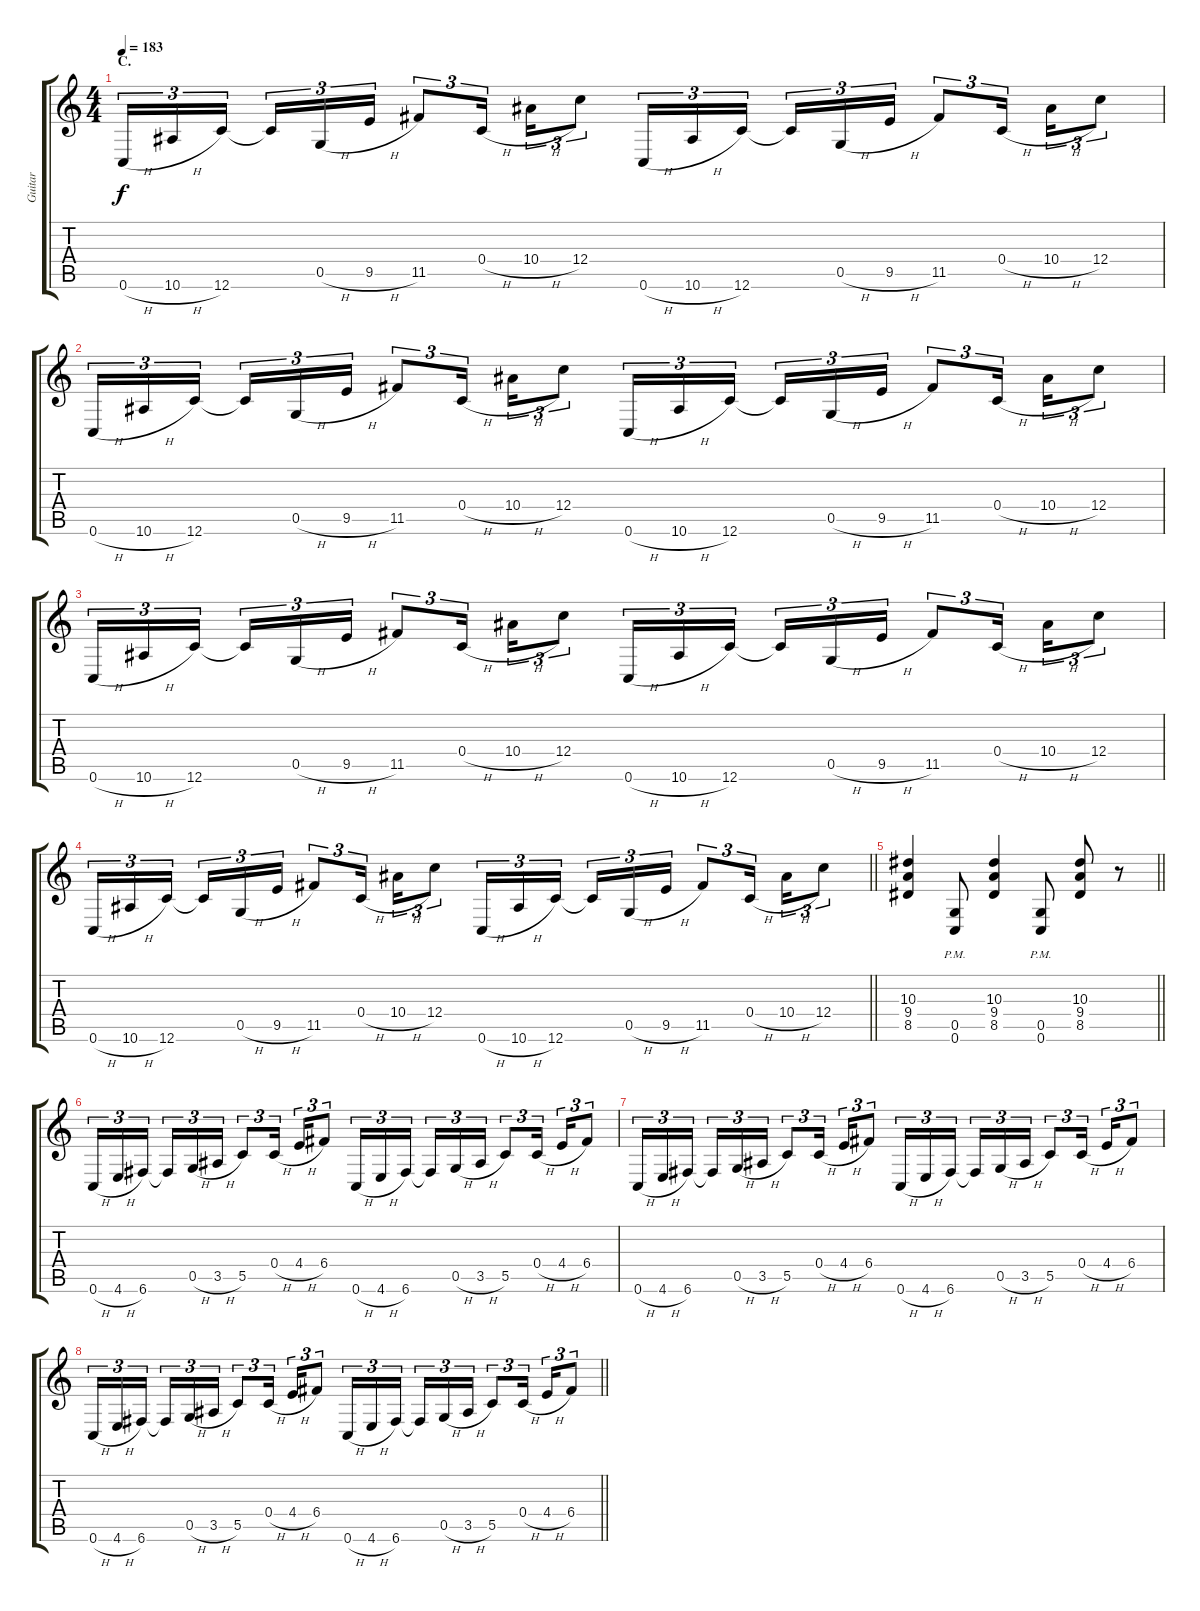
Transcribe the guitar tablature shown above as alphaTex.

\track ("Guitar" "Guitar") {instrument distortionguitar}
\staff {score tabs}
\tuning (D4 A3 F3 C3 G2 C2) {hide}
\ts (4 4)
\section ("" "C.")
\tempo 183
\clef g2
\ks c
0.6{h}.16{tu (3 2) dy f} 10.6{h}.16{tu (3 2)} 12.6.16{tu (3 2) beam splitsecondary} 12.6{t}.16{tu (3 2)} 0.5{h}.16{tu (3 2)} 9.5{h}.16{tu (3 2)} 11.5.8{tu (3 2)} 0.4{h}.16{tu (3 2) beam splitsecondary} 10.4{h}.16{tu (3 2)} 12.4.8{tu (3 2)} 0.6{h}.16{tu (3 2)} 10.6{h}.16{tu (3 2)} 12.6.16{tu (3 2) beam splitsecondary} 12.6{t}.16{tu (3 2)} 0.5{h}.16{tu (3 2)} 9.5{h}.16{tu (3 2)} 11.5.8{tu (3 2)} 0.4{h}.16{tu (3 2) beam splitsecondary} 10.4{h}.16{tu (3 2)} 12.4.8{tu (3 2)} |
0.6{h}.16{tu (3 2)} 10.6{h}.16{tu (3 2)} 12.6.16{tu (3 2) beam splitsecondary} 12.6{t}.16{tu (3 2)} 0.5{h}.16{tu (3 2)} 9.5{h}.16{tu (3 2)} 11.5.8{tu (3 2)} 0.4{h}.16{tu (3 2) beam splitsecondary} 10.4{h}.16{tu (3 2)} 12.4.8{tu (3 2)} 0.6{h}.16{tu (3 2)} 10.6{h}.16{tu (3 2)} 12.6.16{tu (3 2) beam splitsecondary} 12.6{t}.16{tu (3 2)} 0.5{h}.16{tu (3 2)} 9.5{h}.16{tu (3 2)} 11.5.8{tu (3 2)} 0.4{h}.16{tu (3 2) beam splitsecondary} 10.4{h}.16{tu (3 2)} 12.4.8{tu (3 2)} |
0.6{h}.16{tu (3 2)} 10.6{h}.16{tu (3 2)} 12.6.16{tu (3 2) beam splitsecondary} 12.6{t}.16{tu (3 2)} 0.5{h}.16{tu (3 2)} 9.5{h}.16{tu (3 2)} 11.5.8{tu (3 2)} 0.4{h}.16{tu (3 2) beam splitsecondary} 10.4{h}.16{tu (3 2)} 12.4.8{tu (3 2)} 0.6{h}.16{tu (3 2)} 10.6{h}.16{tu (3 2)} 12.6.16{tu (3 2) beam splitsecondary} 12.6{t}.16{tu (3 2)} 0.5{h}.16{tu (3 2)} 9.5{h}.16{tu (3 2)} 11.5.8{tu (3 2)} 0.4{h}.16{tu (3 2) beam splitsecondary} 10.4{h}.16{tu (3 2)} 12.4.8{tu (3 2)} |
\barLineRight lightlight
0.6{h}.16{tu (3 2)} 10.6{h}.16{tu (3 2)} 12.6.16{tu (3 2) beam splitsecondary} 12.6{t}.16{tu (3 2)} 0.5{h}.16{tu (3 2)} 9.5{h}.16{tu (3 2)} 11.5.8{tu (3 2)} 0.4{h}.16{tu (3 2) beam splitsecondary} 10.4{h}.16{tu (3 2)} 12.4.8{tu (3 2)} 0.6{h}.16{tu (3 2)} 10.6{h}.16{tu (3 2)} 12.6.16{tu (3 2) beam splitsecondary} 12.6{t}.16{tu (3 2)} 0.5{h}.16{tu (3 2)} 9.5{h}.16{tu (3 2)} 11.5.8{tu (3 2)} 0.4{h}.16{tu (3 2) beam splitsecondary} 10.4{h}.16{tu (3 2)} 12.4.8{tu (3 2)} |
\section ("" "")
\barLineRight lightlight
(10.3 9.4 8.5).4 (0.5{pm} 0.6{pm}).8 (10.3 9.4 8.5).4 (0.5{pm} 0.6{pm}).8 (10.3 9.4 8.5).8 r.8 |
\section ("" "")
0.6{h}.16{tu (3 2)} 4.6{h}.16{tu (3 2)} 6.6.16{tu (3 2) beam splitsecondary} 6.6{t}.16{tu (3 2)} 0.5{h}.16{tu (3 2)} 3.5{h}.16{tu (3 2)} 5.5.8{tu (3 2)} 0.4{h}.16{tu (3 2) beam splitsecondary} 4.4{h}.16{tu (3 2)} 6.4.8{tu (3 2)} 0.6{h}.16{tu (3 2)} 4.6{h}.16{tu (3 2)} 6.6.16{tu (3 2) beam splitsecondary} 6.6{t}.16{tu (3 2)} 0.5{h}.16{tu (3 2)} 3.5{h}.16{tu (3 2)} 5.5.8{tu (3 2)} 0.4{h}.16{tu (3 2) beam splitsecondary} 4.4{h}.16{tu (3 2)} 6.4.8{tu (3 2)} |
0.6{h}.16{tu (3 2)} 4.6{h}.16{tu (3 2)} 6.6.16{tu (3 2) beam splitsecondary} 6.6{t}.16{tu (3 2)} 0.5{h}.16{tu (3 2)} 3.5{h}.16{tu (3 2)} 5.5.8{tu (3 2)} 0.4{h}.16{tu (3 2) beam splitsecondary} 4.4{h}.16{tu (3 2)} 6.4.8{tu (3 2)} 0.6{h}.16{tu (3 2)} 4.6{h}.16{tu (3 2)} 6.6.16{tu (3 2) beam splitsecondary} 6.6{t}.16{tu (3 2)} 0.5{h}.16{tu (3 2)} 3.5{h}.16{tu (3 2)} 5.5.8{tu (3 2)} 0.4{h}.16{tu (3 2) beam splitsecondary} 4.4{h}.16{tu (3 2)} 6.4.8{tu (3 2)} |
\barLineRight lightlight
0.6{h}.16{tu (3 2)} 4.6{h}.16{tu (3 2)} 6.6.16{tu (3 2) beam splitsecondary} 6.6{t}.16{tu (3 2)} 0.5{h}.16{tu (3 2)} 3.5{h}.16{tu (3 2)} 5.5.8{tu (3 2)} 0.4{h}.16{tu (3 2) beam splitsecondary} 4.4{h}.16{tu (3 2)} 6.4.8{tu (3 2)} 0.6{h}.16{tu (3 2)} 4.6{h}.16{tu (3 2)} 6.6.16{tu (3 2) beam splitsecondary} 6.6{t}.16{tu (3 2)} 0.5{h}.16{tu (3 2)} 3.5{h}.16{tu (3 2)} 5.5.8{tu (3 2)} 0.4{h}.16{tu (3 2) beam splitsecondary} 4.4{h}.16{tu (3 2)} 6.4.8{tu (3 2)}
